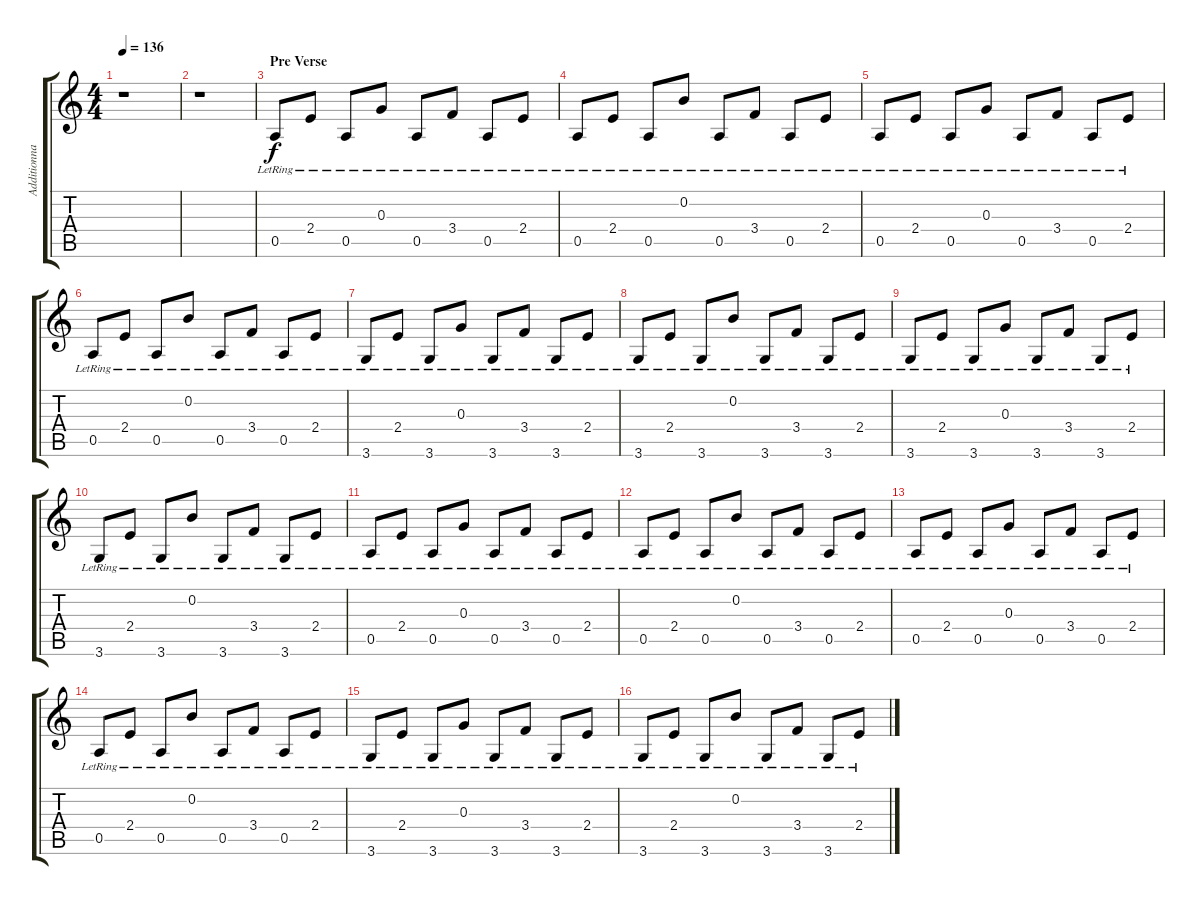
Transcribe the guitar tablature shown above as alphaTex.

\track ("Additionnal Guitar" "Additionna") {instrument acousticguitarsteel}
\staff {score tabs}
\tuning (E4 B3 G3 D3 A2 E2) {hide}
\ts (4 4)
\tempo 136
\clef g2
\ks c
r.1{dy f} |
r.1 |
\section ("" "Pre Verse")
0.5{lr}.8 2.4{lr}.8 0.5{lr}.8 0.3{lr}.8 0.5{lr}.8 3.4{lr}.8 0.5{lr}.8 2.4{lr}.8 |
0.5{lr}.8 2.4{lr}.8 0.5{lr}.8 0.2{lr}.8 0.5{lr}.8 3.4{lr}.8 0.5{lr}.8 2.4{lr}.8 |
0.5{lr}.8 2.4{lr}.8 0.5{lr}.8 0.3{lr}.8 0.5{lr}.8 3.4{lr}.8 0.5{lr}.8 2.4{lr}.8 |
0.5{lr}.8 2.4{lr}.8 0.5{lr}.8 0.2{lr}.8 0.5{lr}.8 3.4{lr}.8 0.5{lr}.8 2.4{lr}.8 |
3.6{lr}.8 2.4{lr}.8 3.6{lr}.8 0.3{lr}.8 3.6{lr}.8 3.4{lr}.8 3.6{lr}.8 2.4{lr}.8 |
3.6{lr}.8 2.4{lr}.8 3.6{lr}.8 0.2{lr}.8 3.6{lr}.8 3.4{lr}.8 3.6{lr}.8 2.4{lr}.8 |
3.6{lr}.8 2.4{lr}.8 3.6{lr}.8 0.3{lr}.8 3.6{lr}.8 3.4{lr}.8 3.6{lr}.8 2.4{lr}.8 |
3.6{lr}.8 2.4{lr}.8 3.6{lr}.8 0.2{lr}.8 3.6{lr}.8 3.4{lr}.8 3.6{lr}.8 2.4{lr}.8 |
0.5{lr}.8 2.4{lr}.8 0.5{lr}.8 0.3{lr}.8 0.5{lr}.8 3.4{lr}.8 0.5{lr}.8 2.4{lr}.8 |
0.5{lr}.8 2.4{lr}.8 0.5{lr}.8 0.2{lr}.8 0.5{lr}.8 3.4{lr}.8 0.5{lr}.8 2.4{lr}.8 |
0.5{lr}.8 2.4{lr}.8 0.5{lr}.8 0.3{lr}.8 0.5{lr}.8 3.4{lr}.8 0.5{lr}.8 2.4{lr}.8 |
0.5{lr}.8 2.4{lr}.8 0.5{lr}.8 0.2{lr}.8 0.5{lr}.8 3.4{lr}.8 0.5{lr}.8 2.4{lr}.8 |
3.6{lr}.8 2.4{lr}.8 3.6{lr}.8 0.3{lr}.8 3.6{lr}.8 3.4{lr}.8 3.6{lr}.8 2.4{lr}.8 |
3.6{lr}.8 2.4{lr}.8 3.6{lr}.8 0.2{lr}.8 3.6{lr}.8 3.4{lr}.8 3.6{lr}.8 2.4{lr}.8
